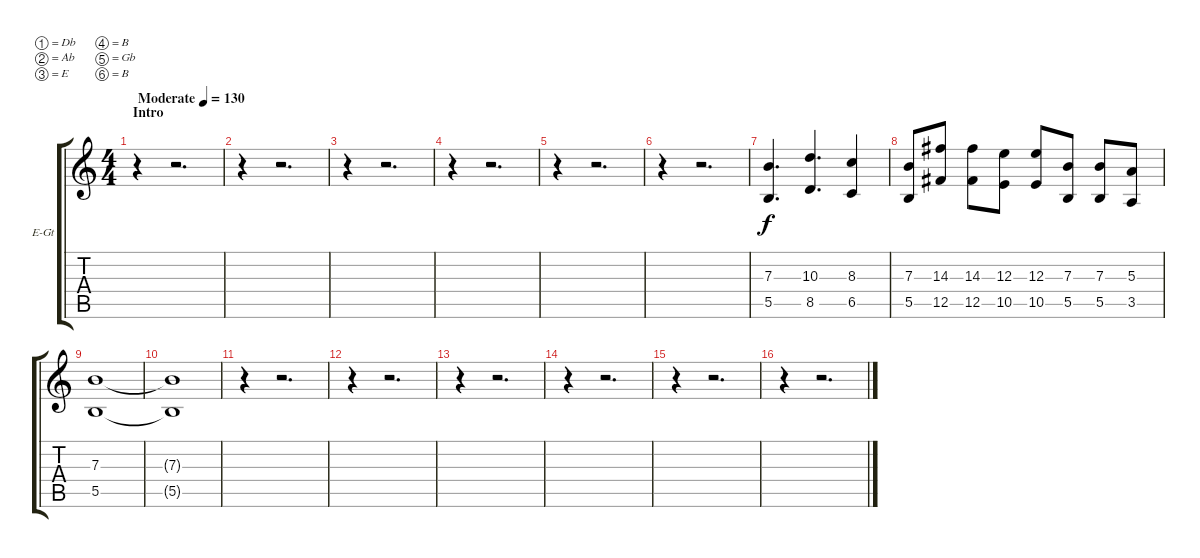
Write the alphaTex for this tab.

\bracketExtendMode groupsimilarinstruments
\firstSystemTrackNameOrientation horizontal
\otherSystemsTrackNameOrientation horizontal
\track ("Extra Guitar" "E-Gt") {instrument overdrivenguitar}
\staff {score tabs}
\tuning (Db4 Ab3 E3 B2 Gb2 B1)
\ts (4 4)
\beaming (8 2 2 2 2)
\section ("" "Intro")
\tempo (130 "Moderate")
\clef g2
\ks c
r.4{dy f instrument overdrivenguitar} r.2{d} |
r.4 r.2{d} |
r.4 r.2{d} |
r.4 r.2{d} |
r.4 r.2{d} |
r.4 r.2{d} |
(7.3 5.5).4{d} (10.3 8.5).4{d} (8.3 6.5).4 |
(7.3 5.5).8 (14.3 12.5).8 (14.3 12.5).8 (12.3 10.5).8 (12.3 10.5).8 (7.3 5.5).8 (7.3 5.5).8 (5.3 3.5).8 |
(7.3 5.5).1 |
(7.3{t} 5.5{t}).1 |
r.4 r.2{d} |
r.4 r.2{d} |
r.4 r.2{d} |
r.4 r.2{d} |
r.4 r.2{d} |
r.4 r.2{d}
